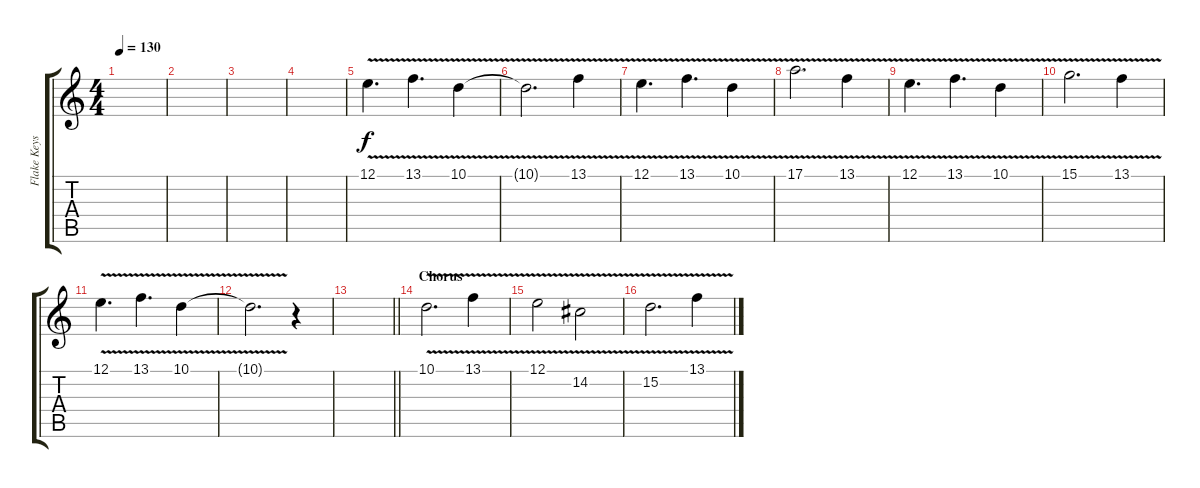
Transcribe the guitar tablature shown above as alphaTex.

\track ("Flake Keys 2" "Flake Keys") {instrument voiceoohs}
\staff {score tabs}
\tuning (E4 B3 G3 D3 A2 E2) {hide}
\ts (4 4)
\tempo 130
\clef g2
\ks c
|
|
|
|
12.1{v}.4{d volume 10 instrument stringensemble1} 13.1{v}.4{d} 10.1{v}.4 |
10.1{t}.2{d} 13.1{v}.4 |
12.1{v}.4{d} 13.1{v}.4{d} 10.1{v}.4 |
17.1{v}.2{d} 13.1{v}.4 |
12.1{v}.4{d} 13.1{v}.4{d} 10.1{v}.4 |
15.1{v}.2{d} 13.1{v}.4 |
12.1{v}.4{d} 13.1{v}.4{d} 10.1{v}.4 |
10.1{t}.2{d} r.4 |
\barLineRight lightlight
|
\section ("" "Chorus")
10.1{v}.2{d volume 8 instrument fx7echoes} 13.1{v}.4 |
12.1{v}.2 14.2{v}.2 |
15.2{v}.2{d} 13.1{v}.4
